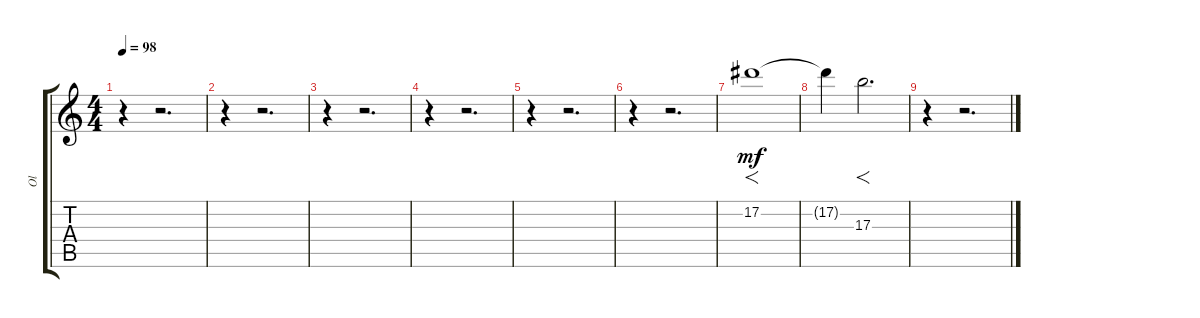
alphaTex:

\track ("Ol" "Ol") {instrument distortionguitar}
\staff {score tabs}
\tuning (Eb4 Bb3 Gb3 Db3 Ab2 Eb2) {hide}
\ts (4 4)
\tempo 98
\clef g2
\ks c
r.4{dy mf} r.2{d} |
r.4 r.2{d} |
r.4 r.2{d} |
r.4 r.2{d} |
r.4 r.2{d} |
r.4 r.2{d} |
17.2.1{f} |
17.2{t}.4 17.3.2{f d} |
r.4 r.2{d}
